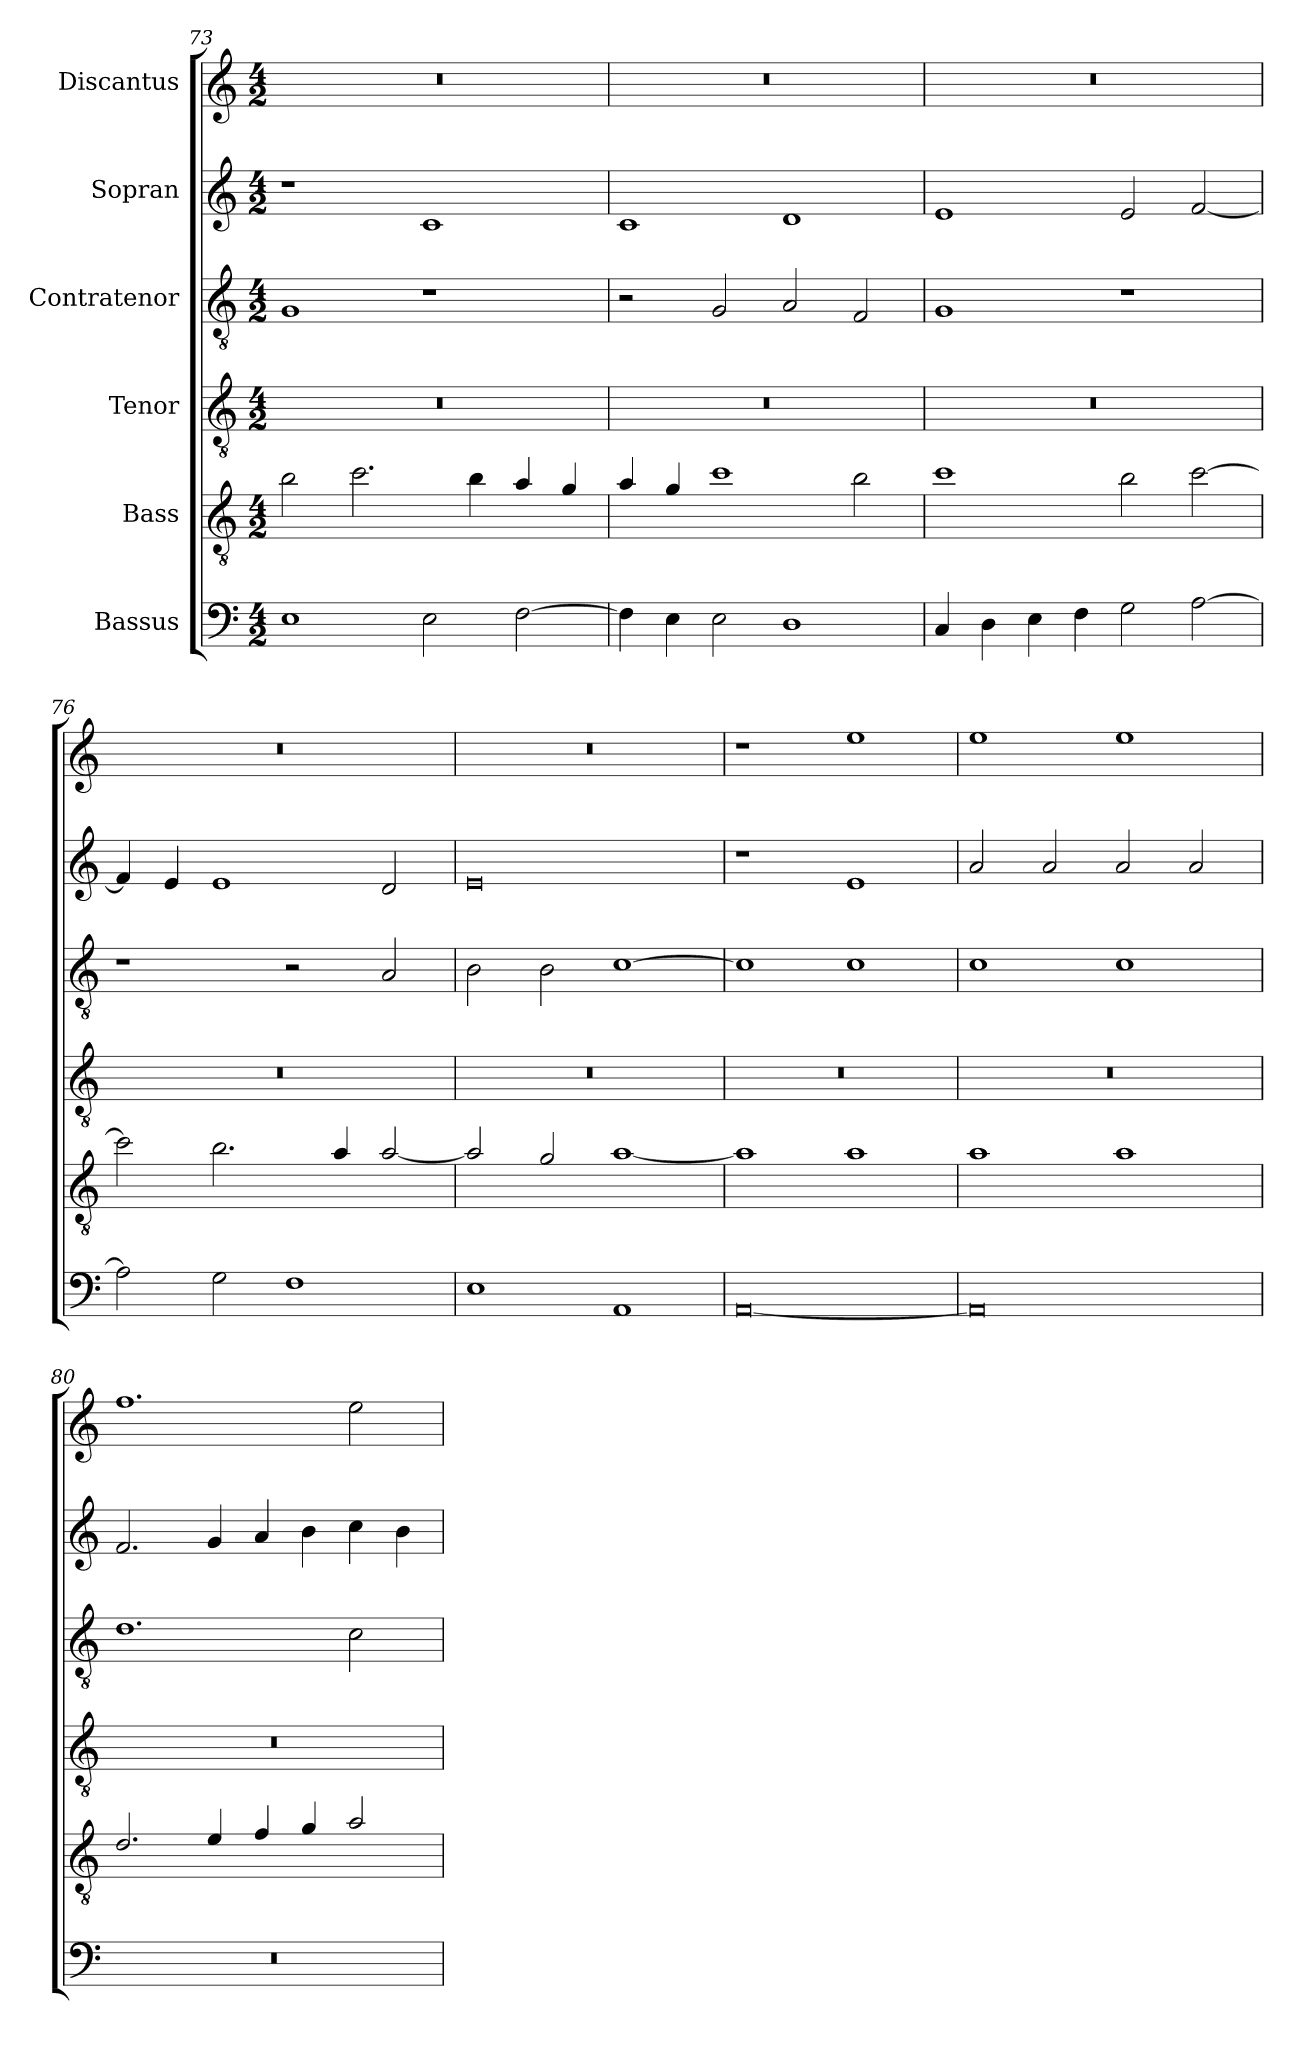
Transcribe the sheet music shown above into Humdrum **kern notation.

**kern	**kern	**kern	**kern	**kern	**kern
*part6	*part5	*part4	*part3	*part2	*part1
*staff6	*staff5	*staff4	*staff3	*staff2	*staff1
*I"Bassus	*I"Bass	*I"Tenor	*I"Contratenor	*I"Sopran	*I"Discantus
*clefF4	*clefGv2	*clefGv2	*clefGv2	*clefG2	*clefG2
*k[]	*k[]	*k[]	*k[]	*k[]	*k[]
*M4/2	*M4/2	*M4/2	*M4/2	*M4/2	*M4/2
=73	=73	=73	=73	=73	=73
1E\	2b\	0r	1G/	1r	0r
.	2.cc\	.	.	.	.
2E\	.	.	1r	1c/	.
.	4b\	.	.	.	.
[2F\	4a/	.	.	.	.
.	4g/	.	.	.	.
=74	=74	=74	=74	=74	=74
4F\]	4a/	0r	2r	1c/	0r
4E\	4g/	.	.	.	.
2E\	1cc\	.	2G/	.	.
1D\	.	.	2A/	1d/	.
.	2b\	.	2F/	.	.
=75	=75	=75	=75	=75	=75
4C/	1cc\	0r	1G/	1e/	0r
4D\	.	.	.	.	.
4E\	.	.	.	.	.
4F\	.	.	.	.	.
2G\	2b\	.	1r	2e/	.
[2A\	[2cc\	.	.	[2f/	.
=76	=76	=76	=76	=76	=76
2A\]	2cc\]	0r	1r	4f/]	0r
.	.	.	.	4e/	.
2G\	2.b\	.	.	1e/	.
1F\	.	.	2r	.	.
.	4a/	.	.	.	.
.	[2a/	.	2A/	2d/	.
=77	=77	=77	=77	=77	=77
1E\	2a/]	0r	2B\	0e/	0r
.	2g/	.	2B\	.	.
1AA/	[1a/	.	[1c\	.	.
=78	=78	=78	=78	=78	=78
[0AA/	1a/]	0r	1c\]	1r	1r
.	1a/	.	1c\	1e/	1ee\
=79	=79	=79	=79	=79	=79
0AA/]	1a/	0r	1c\	2a/	1ee\
.	.	.	.	2a/	.
.	1a/	.	1c\	2a/	1ee\
.	.	.	.	2a/	.
=80	=80	=80	=80	=80	=80
0r	2.d/	0r	1.d\	2.f/	1.ff\
.	4e/	.	.	4g/	.
.	4f/	.	.	4a/	.
.	4g/	.	.	4b\	.
.	2a/	.	2c\	4cc\	2ee\
.	.	.	.	4b\	.
=	=	=	=	=	=
*-	*-	*-	*-	*-	*-
